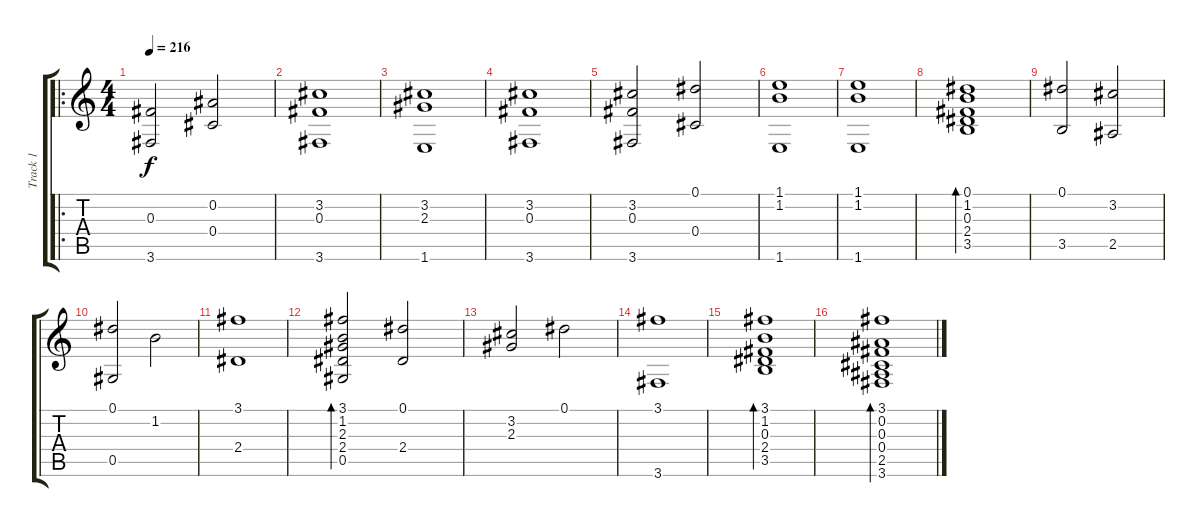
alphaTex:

\track ("Track 1" "Track 1") {instrument acousticguitarsteel}
\staff {score tabs}
\tuning (Eb4 Bb3 Gb3 Db3 Ab2 Eb2) {hide}
\ro
\ts (4 4)
\tempo 216
\clef g2
\ks c
(0.3 3.6).2{dy f instrument acousticguitarsteel} (0.2 0.4).2 |
(3.2 0.3 3.6).1 |
(3.2 2.3 1.6).1 |
(3.2 0.3 3.6).1 |
(3.2 0.3 3.6).2 (0.1 0.4).2 |
(1.1 1.2 1.6).1 |
(1.1 1.2 1.6).1 |
(0.1 1.2 0.3 2.4 3.5).1{bd 480} |
(0.1 3.5).2 (3.2 2.5).2 |
(0.1 0.5).2 1.2.2 |
(3.1 2.4).1 |
(3.1 1.2 2.3 2.4 0.5).2{bd 480} (0.1 2.4).2 |
(3.2 2.3).2 0.1.2 |
(3.1 3.6).1 |
(3.1 1.2 0.3 2.4 3.5).1{bd 480} |
(3.1 0.2 0.3 0.4 2.5 3.6).1{bd 480}
